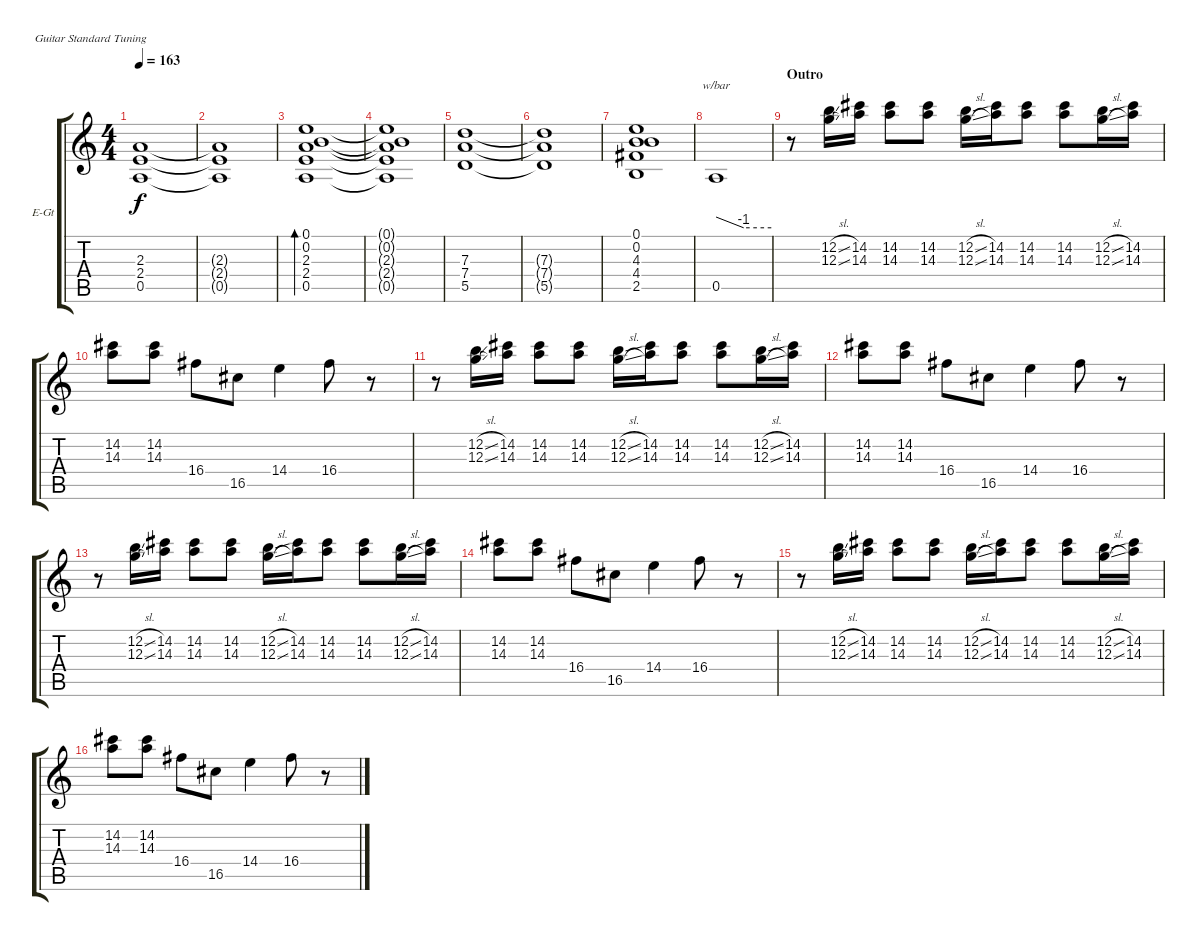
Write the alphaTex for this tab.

\bracketExtendMode groupsimilarinstruments
\firstSystemTrackNameOrientation horizontal
\otherSystemsTrackNameOrientation horizontal
\track ("Lead Guitar" "E-Gt") {instrument distortionguitar}
\staff {score tabs}
\tuning (E4 B3 G3 D3 A2 E2)
\ts (4 4)
\tempo 163
\clef g2
\ks c
(2.3 2.4 0.5).1{dy f} |
(2.3{t} 2.4{t} 0.5{t}).1 |
(0.1 0.2 2.3 2.4 0.5).1{bd 60} |
(0.1{t} 0.2{t} 2.3{t} 2.4{t} 0.5{t}).1 |
(7.3 7.4 5.5).1 |
(7.3{t} 7.4{t} 5.5{t}).1 |
(0.1 0.2 4.3 4.4 2.5).1 |
0.5.1{tbe (custom default 0 0 30 -4 60 -4)} |
\section ("" "Outro")
r.8 (12.2{sl} 12.3{sl}).16 (14.2 14.3).16 (14.2 14.3).8 (14.2 14.3).8 (12.2{sl} 12.3{sl}).16 (14.2 14.3).16 (14.2 14.3).8 (14.2 14.3).8 (12.2{sl} 12.3{sl}).16 (14.2 14.3).16 |
(14.2 14.3).8 (14.2 14.3).8 16.4.8 16.5.8 14.4.4 16.4.8 r.8 |
r.8 (12.2{sl} 12.3{sl}).16 (14.2 14.3).16 (14.2 14.3).8 (14.2 14.3).8 (12.2{sl} 12.3{sl}).16 (14.2 14.3).16 (14.2 14.3).8 (14.2 14.3).8 (12.2{sl} 12.3{sl}).16 (14.2 14.3).16 |
(14.2 14.3).8 (14.2 14.3).8 16.4.8 16.5.8 14.4.4 16.4.8 r.8 |
r.8 (12.2{sl} 12.3{sl}).16 (14.2 14.3).16 (14.2 14.3).8 (14.2 14.3).8 (12.2{sl} 12.3{sl}).16 (14.2 14.3).16 (14.2 14.3).8 (14.2 14.3).8 (12.2{sl} 12.3{sl}).16 (14.2 14.3).16 |
(14.2 14.3).8 (14.2 14.3).8 16.4.8 16.5.8 14.4.4 16.4.8 r.8 |
r.8 (12.2{sl} 12.3{sl}).16 (14.2 14.3).16 (14.2 14.3).8 (14.2 14.3).8 (12.2{sl} 12.3{sl}).16 (14.2 14.3).16 (14.2 14.3).8 (14.2 14.3).8 (12.2{sl} 12.3{sl}).16 (14.2 14.3).16 |
(14.2 14.3).8 (14.2 14.3).8 16.4.8 16.5.8 14.4.4 16.4.8 r.8
